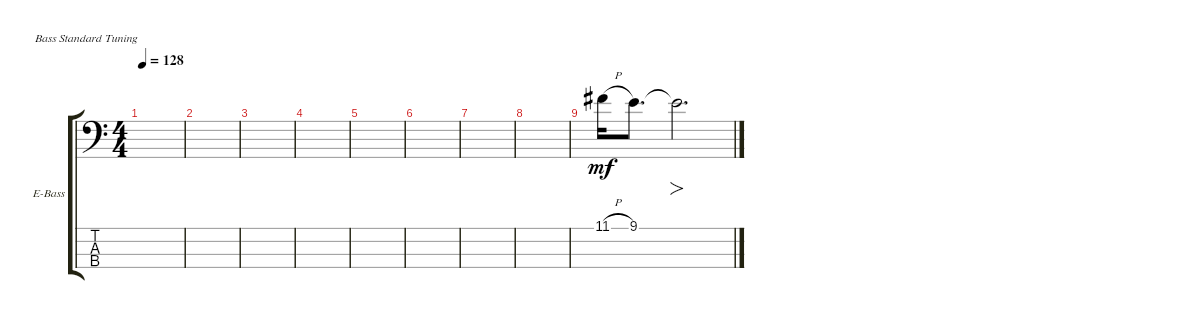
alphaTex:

\defaultSystemsLayout 4
\bracketExtendMode groupsimilarinstruments
\firstSystemTrackNameOrientation horizontal
\otherSystemsTrackNameOrientation horizontal
\track ("Cliff Burton (Dist.Bass-1)" "E-Bass") {instrument electricbassfinger}
\staff {score tabs}
\tuning (G2 D2 A1 E1)
\ts (4 4)
\tempo 128
\clef f4
\ks c
|
|
|
|
|
|
|
|
11.1{h}.16{dy mf} 9.1.8{d} 9.1{t}.2{fo d}
